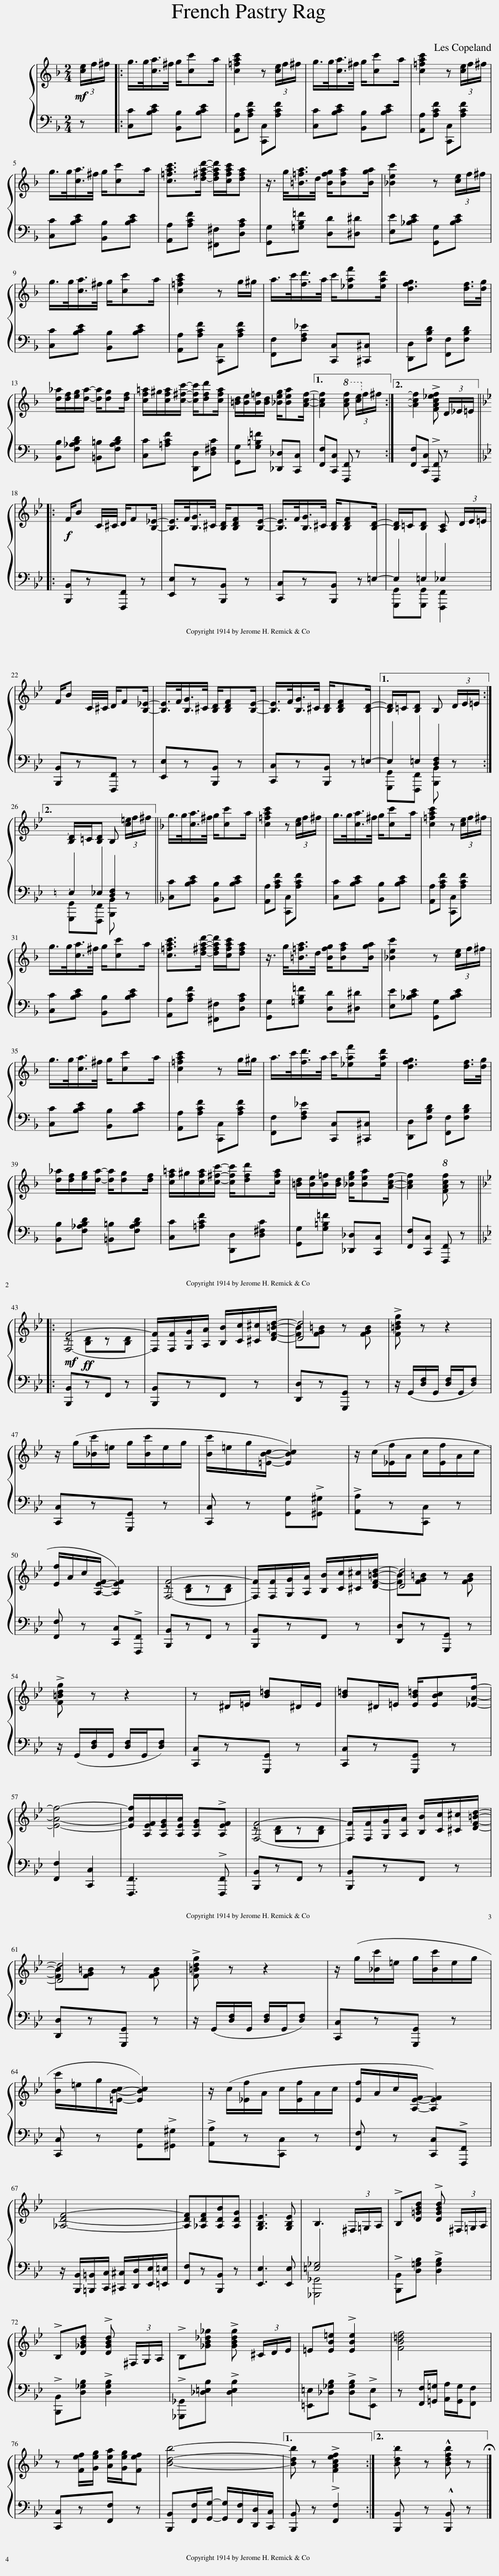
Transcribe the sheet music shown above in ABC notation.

X:1
%%score { ( 1 3 ) | ( 2 4 ) }
L:1/8
Q:1/4=95
M:2/4
I:linebreak $
K:F
V:1 treble
V:3 treble
V:2 bass
V:4 bass
V:1
!mf! (3[ce]/f/^f/ |: g/>g/[ca]/>^f/ g/[cc']a/ | [c=fac']2 z (3[ce]/f/^f/ | g/>g/[ca]/>^f/ g/[cc']a/ | [c=fac']2 z (3[ce]/f/^f/ |$ %5
 g/>g/[ca]/>^f/ g/[cc']a/ | [c=fac']>[d^fad']- [dfad']/[cfac']/[dfa] | z3/4 g/<[=B=fa]/d/4 [Bfg]/[Bfa][Bga]/ | [_Bec']2 z (3[ce]/f/^f/ |$ g/>g/[ca]/>^f/ g/[cc']a/ | %10
 [c=fac']2 z g/^g/ | a/>c'/[fd']/>a/ c'/[_eaf'][ead']/ | [dfg]3 [df]/>[dg]/ |$ [d_a]/[df]/[eg]/[da]/- [da]/[dg][df]/ | [cf=a]/^g/[cfa]/[c^fc']/- [cfc']/[dfd'][cfa]/ | %15
 [=Bd]/[Be]/[B=f]/[Bd]/ [_Beg]/[Bea][Acf]/- |1 [Acf]2!8va(! [ac'f']!8va)! (3[ce]/f/^f/ :|2{/x-} [Acf]2 !>![FAc_ef] (3D/_E/=E/ |:$[K:Bb]!f! F/B C/4^C/4 D/F[B,_E]/- | [B,E]/>F/[B,G]/>^C/ [B,D]/[B,DF][B,E]/- | %20
 [B,E]/>F/[B,G]/>^C/ [B,D]/[B,DF][I:staff +1]=E,/- |[I:staff -1] [B,D]/=C/[B,D] [A,C] (3D/E/=E/ |$ F/B C/4^C/4 D/F[B,_E]/- | [B,E]/>F/[B,G]/>^C/ [B,D]/[B,DF][B,E]/- | [B,E]/>F/[B,G]/>^C/ [B,D]/[B,DF][I:staff +1]=E,/- |1 %25
[I:staff -1] [B,D]/=C/[B,D] B, (3D/E/=E/ :|2${/x-} [B,D]/=C/[B,D] B, (3[c=e]/f/^f/ ||[K:F] g/>g/[ca]/>^f/ g/[cc']a/ | [c=fac']2 z (3[ce]/f/^f/ | g/>g/[ca]/>^f/ g/[cc']a/ | %30
 [c=fac']2 z (3[ce]/f/^f/ |$ g/>g/[ca]/>^f/ g/[cc']a/ | [c=fac']>[d^fad']- [dfad']/[cfac']/[dfa] | z3/4 g/<[=B=fa]/d/4 [Bfg]/[Bfa][Bga]/ | [_Bec']2 z (3[ce]/f/^f/ |$ %35
 g/>g/[ca]/>^f/ g/[cc']a/ | [c=fac']2 z g/^g/ | a/>c'/[fd']/>a/ c'/[_eaf'][ead']/ | [dfg]3 [df]/>[dg]/ |$ [d_a]/[df]/[eg]/[da]/- [da]/[dg][df]/ | %40
 [cf=a]/^g/[cfa]/[c^fc']/- [cfc']/[dfd'][cfa]/ | [=Bd]/[Be]/[B=f]/[Bd]/ [_Beg]/[Bea][Acf]/- | [Acf]2!8va(! [fac'f'] z!8va)! |:$[K:Bb]!mf!!ff! [F,F]4- | [F,F]/[F,F]/[G,G]/[A,A]/ [B,B]/[Cc]/[^C^c]/[DF=Bd]/- | %45
 [Dd]4 | !>![F=Bdg] z z2 |$ z/ (g/[_Bc']/=e/ g/[Bc']/e/g/ | [Bc']/=e/g/[=EBc]/- [EBc]2) | z/ (c/[_Ef]/A/ c/[Ef]/A/c/ |$ %50
 [Ef]/A/c/[A,EF]/- [A,EF]2) | [F,F]4- | [F,F]/[F,F]/[G,G]/[A,A]/ [B,B]/[Cc]/[^C^c]/[DF=Bd]/- | [Dd]4 |$ !>![F=Bdg] z z2 | %55
 z ^D/=E/ [B=d]^D/E/ | [B=d]^D/=E/ [EB=d]/[EBc][_EAf]/- |$ [EAf]4- | [EAf]/[A,EF]/[A,EG]/[A,EA]/ [A,EG]!>![A,EF] | [F,F]4- | %60
 [F,F]/[F,F]/[G,G]/[A,A]/ [B,B]/[Cc]/[^C^c]/[DF=Bd]/- |$ [Dd]4 | !>![F=Bdg] z z2 | z/ (g/[_Bc']/=e/ g/[Bc']/e/g/ |$ [Bc']/=e/g/[=EBc]/- [EBc]2) | %65
 z/ (c/[_Ef]/A/ c/[Ef]/A/c/ | [Ef]/A/c/[A,EF]/- [A,EF]2) |$ [_A,DF]4- | [A,DF][_A,DF][A,DB][A,DG] | [G,B,E]3 [G,B,E] | %70
 B,3 (3^F,/=G,/A,/ | !>!B,[D=GBd] !>![DGBd] (3^F,/=G,/A,/ |$ !>!B,[D_GBd] !>![DGBd] (3^F,/G,/A,/ | !>!B,[_GB_d_g] !>![GBdg] (3^C/D/E/ | =E[EB=e] !>![EBe]2 | %75
 [FB=df]4 |$ z [Fef]/[Geg]/ [Aea]/[Geg]/[Fef] | [Bdb]4- |1 [Bdb] z !>![FAcef]2 :|2{/x-} [Bdb] z !^![Bdfb] z |] %80
V:2
 z |: [C,C][B,CE] [B,,B,][B,CE] | [A,,A,][A,CF] [C,,C,][A,CF] | [C,C][B,CE] [B,,B,][B,CE] | [A,,A,][A,CF] [C,,C,][A,CF] |$ %5
 [C,C][B,CE] [B,,B,][B,CE] | [A,,A,][A,CF] [^F,,^F,][D,A,C] | [G,,G,][=G,B,=F] [D,D][^D,^D] | [E,E][_B,CE] [G,,G,][B,CE] |$ [C,C][B,CE] [B,,B,][B,CE] | %10
 [A,,A,][A,CF] [C,,C,][A,CF] | [F,,F,][F,A,_E] [C,,C,][^C,,^C,] | [D,,D,][F,B,D] [F,,F,][F,B,D] |$ [B,,B,][F,_A,B,D] [=B,,=B,][F,A,B,D] | [C,C][=A,CF] [D,,D,][D,^F,C] | %15
 [G,,G,][G,=B,=F] [_D,,_D,][C,,C,] |1 [F,,F,][C,,C,] [F,,,F,,] z :|2 [F,,F,][C,,C,] !>![F,,,F,,] z |:$[K:Bb] [B,,,B,,]z[F,,,F,,] z | [E,,E,]z[B,,,B,,] z | %20
 [C,,C,]z[B,,,B,,] z | E,=E, _E,2 |$ [B,,,B,,]z[F,,,F,,] z | [E,,E,]z[B,,,B,,] z | [C,,C,]z[B,,,B,,] z |1 %25
 E,=E, [D,F,]2 :|2${/x-} E,_E, [D,F,]2 ||[K:F] [C,C][B,CE] [B,,B,][B,CE] | [A,,A,][A,CF] [C,,C,][A,CF] | [C,C][B,CE] [B,,B,][B,CE] | %30
 [A,,A,][A,CF] [C,,C,][A,CF] |$ [C,C][B,CE] [B,,B,][B,CE] | [A,,A,][A,CF] [^F,,^F,][D,A,C] | [G,,G,][=G,B,=F] [D,D][^D,^D] | [E,E][_B,CE] [G,,G,][B,CE] |$ %35
 [C,C][B,CE] [B,,B,][B,CE] | [A,,A,][A,CF] [C,,C,][A,CF] | [F,,F,][F,A,_E] [C,,C,][^C,,^C,] | [D,,D,][F,B,D] [F,,F,][F,B,D] |$ [B,,B,][F,_A,B,D] [=B,,=B,][F,A,B,D] | %40
 [C,C][=A,CF] [D,,D,][D,^F,C] | [G,,G,][G,=B,=F] [_D,,_D,][C,,C,] | [F,,F,][C,,C,] [F,,,F,,] z |:$[K:Bb] [B,,,B,,]zF,, z | [B,,,B,,]zF,, z | %45
 [D,,D,]z[G,,,G,,] z | z/ (G,,/[D,F,]/G,,/ [D,F,]/G,,/[D,F,]) |$ [C,,C,]z[G,,,G,,] z | [C,,C,] z [G,,G,]!>![^G,,^G,] | !>![A,,A,]z[C,,C,] z |$ %50
 [F,,F,] z [C,,C,]!>![F,,,F,,] | [B,,,B,,]zF,, z | [B,,,B,,]zF,, z | [D,,D,]z[G,,,G,,] z |$ z/ (G,,/[D,F,]/G,,/ [D,F,]/G,,/[D,F,]) | %55
 [C,,C,]z[G,,,G,,] z | [C,,C,]z[G,,,G,,] z |$ [F,,F,]2 [C,,C,]2 | [F,,,F,,]3 !>![F,,,F,,] | [B,,,B,,]zF,, z | %60
 [B,,,B,,]zF,, z |$ [D,,D,]z[G,,,G,,] z | z/ (G,,/[D,F,]/G,,/ [D,F,]/G,,/[D,F,]) | [C,,C,]z[G,,,G,,] z |$ [C,,C,] z [G,,G,]!>![^G,,^G,] | %65
 !>![A,,A,]z[C,,C,] z | [F,,F,] z [C,,C,]!>![F,,,F,,] |$ z/ [B,,,B,,]/[=B,,,=B,,]/[C,,C,]/ [^C,,^C,]/[D,,D,]/[E,,E,]/[=E,,=E,]/ | [F,,F,]z[B,,,B,,] z | [E,,E,]3 [E,,E,] | %70
 [=E,_G,]4 | !>![B,,,B,,][D,=G,B,] !>![D,G,B,]2 |$ !>![B,,,B,,][D,_G,B,] !>![D,G,B,]2 | !>![_G,,,_G,,][_D,=E,B,] !>![D,E,B,]2 | [=E,,=E,][_D,_G,B,] !>![D,G,B,]!>![E,,E,] | %75
 z [F,,F,]/[=G,,=G,]/ [A,,A,]/[G,,G,]/[F,,F,] |$ [C,,C,]z[F,,F,] z | [B,,,B,,][F,,F,]/[G,,G,]/- [G,,G,]/[F,,F,]/[D,,D,]/[C,,C,]/ |1 [B,,,B,,] z !>![F,,F,]2 :|2 [B,,,B,,] z !^![B,,,B,,] z |] %80
V:3
 x |: x4 | x4 | x4 | x4 |$ %5
 x4 | x4 | x4 | x4 |$ x4 | %10
 x4 | x4 | x4 |$ x4 | x4 | %15
 x4 |1 x2!8va(! x!8va)! x :|2 x4 |:$[K:Bb] x4 | x4 | %20
 x7/2 [B,D]/- | x4 |$ x4 | x4 | x7/2 [B,D]/- |1 %25
 x4 :|2$ x4 ||[K:F] x4 | x4 | x4 | %30
 x4 |$ x4 | x4 | x4 | x4 |$ %35
 x4 | x4 | x4 | x4 |$ x4 | %40
 x4 | x4 | x2!8va(! x2!8va)! |:$[K:Bb] z [B,D]z[B,D] | x4 | %45
 [FB][FG=B] z [FGB] | x4 |$ x4 | x4 | x4 |$ %50
 x4 | z [B,D]z[B,D] | x4 | [FB][FG=B] z [FGB] |$ x4 | %55
 x4 | x4 |$ x4 | x4 | z [B,D]z[B,D] | %60
 x4 |$ [FB][FG=B] z [FGB] | x4 | x4 |$ x4 | %65
 x4 | x4 |$ x4 | x4 | x4 | %70
 x4 | x4 |$ x4 | x4 | x4 | %75
 x4 |$ x4 | x4 |1 x4 :|2 x4 |] %80
V:4
 x |: x4 | x4 | x4 | x4 |$ %5
 x4 | x4 | x4 | x4 |$ x4 | %10
 x4 | x4 | x4 |$ x4 | x4 | %15
 x4 |1 x4 :|2 x4 |:$[K:Bb] x4 | x4 | %20
 x4 | [G,,,G,,][G,,,G,,] [F,,,F,,]2 |$ x4 | x4 | x4 |1 %25
 [G,,,G,,][F,,,F,,] [B,,,B,,] z :|2$ [G,,,G,,][F,,,F,,] [B,,,B,,] z ||[K:F] x4 | x4 | x4 | %30
 x4 |$ x4 | x4 | x4 | x4 |$ %35
 x4 | x4 | x4 | x4 |$ x4 | %40
 x4 | x4 | x4 |:$[K:Bb] x4 | x4 | %45
 x4 | x4 |$ x4 | x4 | x4 |$ %50
 x4 | x4 | x4 | x4 |$ x4 | %55
 x4 | x4 |$ x4 | x4 | x4 | %60
 x4 |$ x4 | x4 | x4 |$ x4 | %65
 x4 | x4 |$ x4 | x4 | x4 | %70
 [_G,,,_G,,]4 | x4 |$ x4 | x4 | x4 | %75
 x4 |$ x4 | x4 |1 x4 :|2 x4 |] %80
